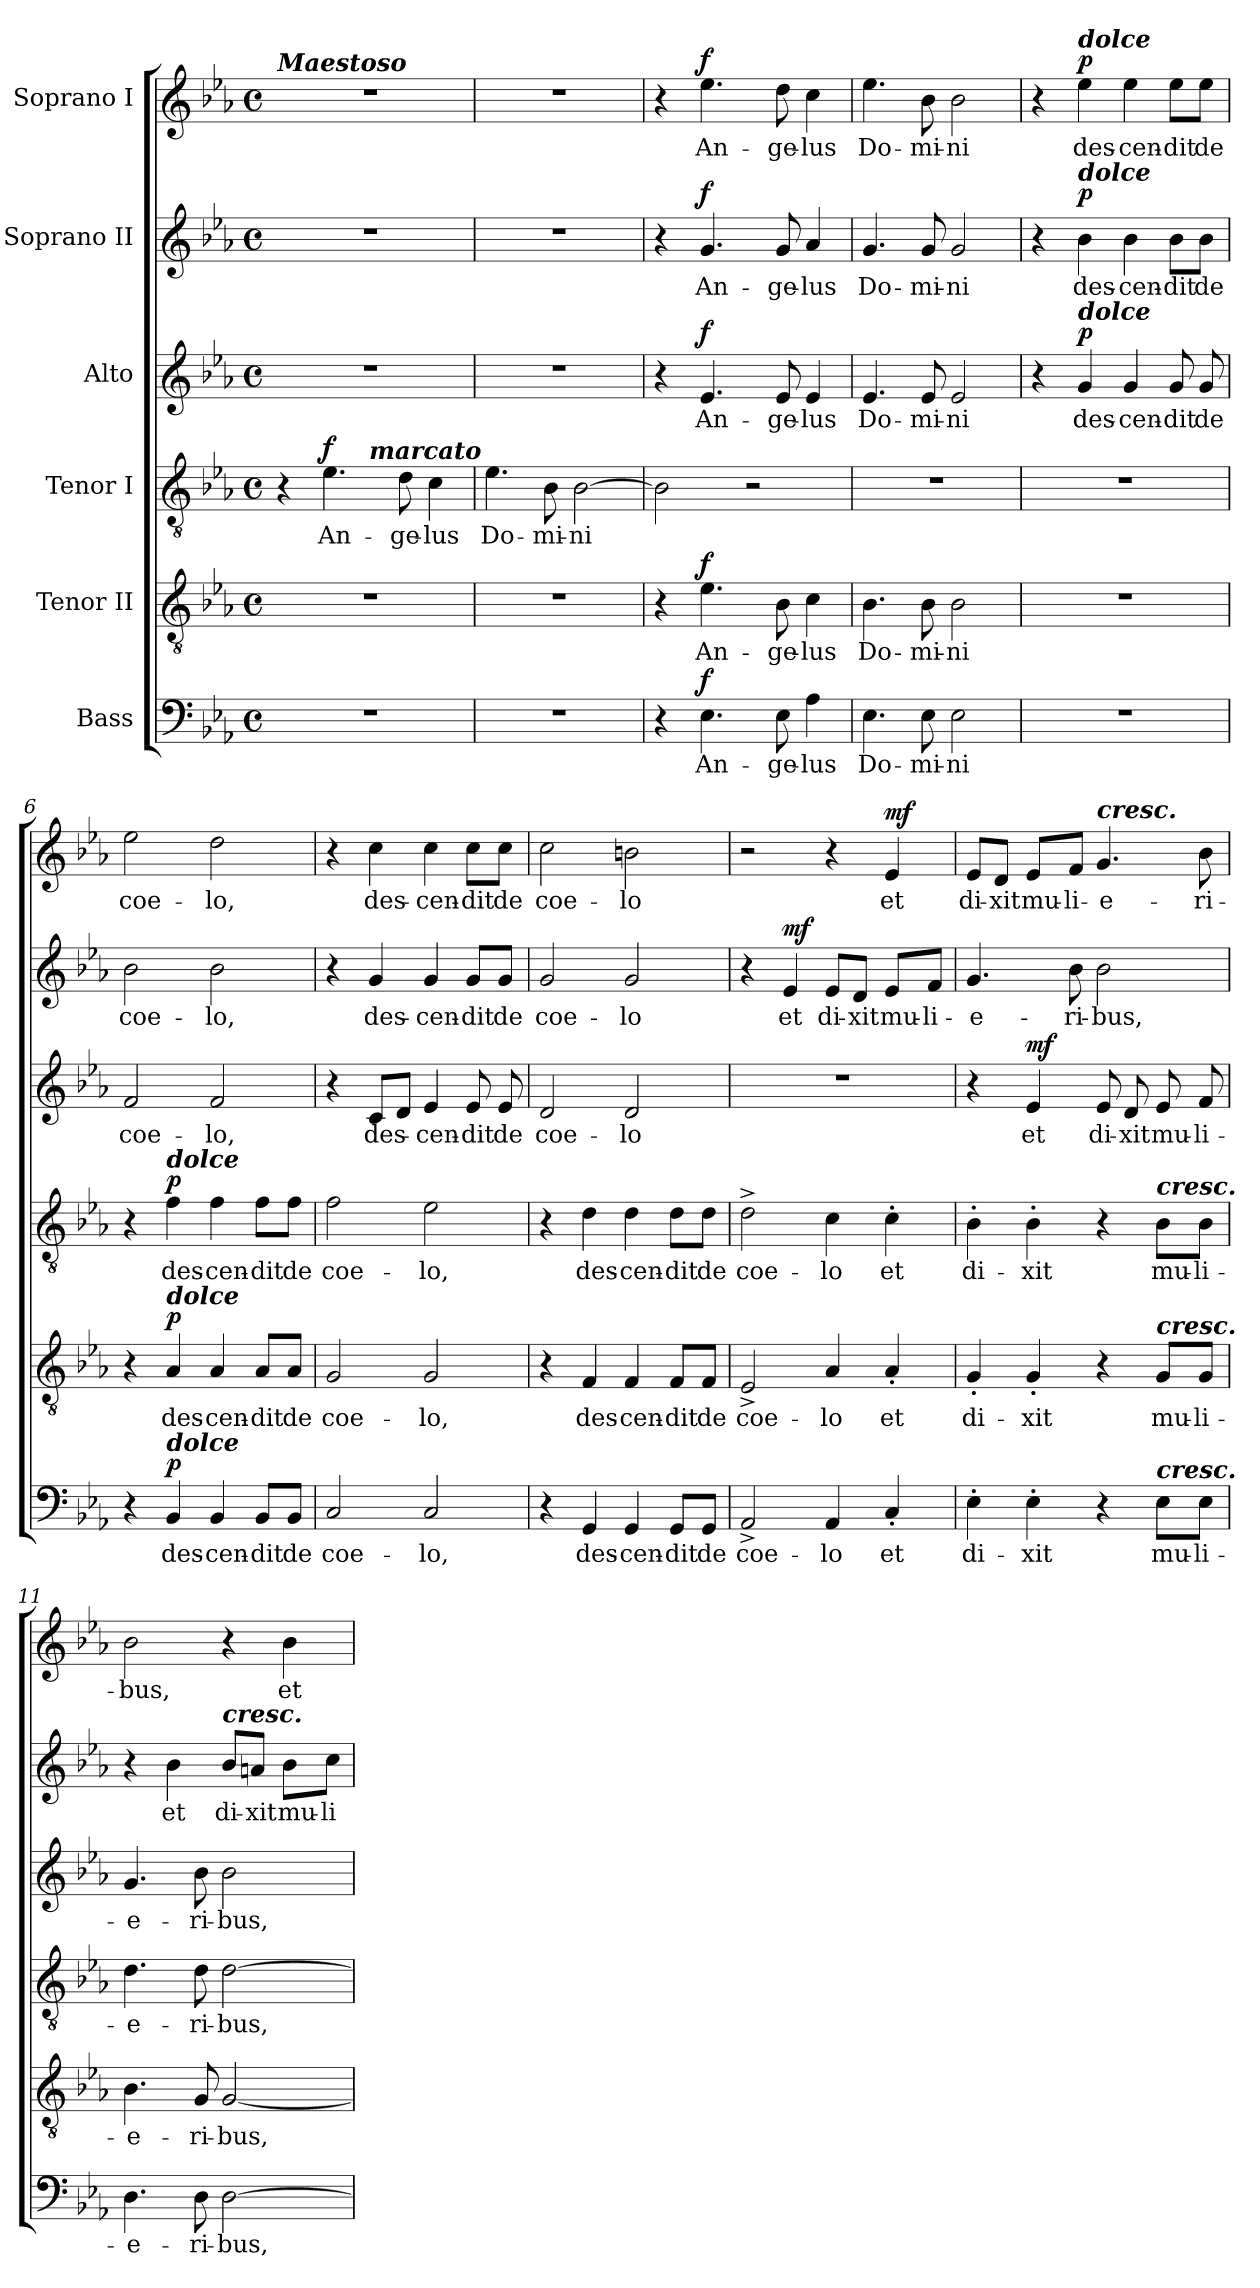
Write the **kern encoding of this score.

**kern	**text	**dynam	**kern	**text	**dynam	**kern	**text	**dynam	**kern	**text	**dynam	**kern	**text	**dynam	**kern	**text	**dynam
*part6	*part6	*part6	*part5	*part5	*part5	*part4	*part4	*part4	*part3	*part3	*part3	*part2	*part2	*part2	*part1	*part1	*part1
*staff6	*staff6	*staff6	*staff5	*staff5	*staff5	*staff4	*staff4	*staff4	*staff3	*staff3	*staff3	*staff2	*staff2	*staff2	*staff1	*staff1	*staff1
*I"Bass	*	*	*I"Tenor II	*	*	*I"Tenor I	*	*	*I"Alto	*	*	*I"Soprano II	*	*	*I"Soprano I	*	*
*clefF4	*	*	*clefGv2	*	*	*clefGv2	*	*	*clefG2	*	*	*clefG2	*	*	*clefG2	*	*
*k[b-e-a-]	*	*	*k[b-e-a-]	*	*	*k[b-e-a-]	*	*	*k[b-e-a-]	*	*	*k[b-e-a-]	*	*	*k[b-e-a-]	*	*
*E-:	*	*	*E-:	*	*	*E-:	*	*	*E-:	*	*	*E-:	*	*	*E-:	*	*
*M4/4	*	*	*M4/4	*	*	*M4/4	*	*	*M4/4	*	*	*M4/4	*	*	*M4/4	*	*
*met(c)	*	*	*met(c)	*	*	*met(c)	*	*	*met(c)	*	*	*met(c)	*	*	*met(c)	*	*
=1	=1	=1	=1	=1	=1	=1	=1	=1	=1	=1	=1	=1	=1	=1	=1	=1	=1
!	!	!	!	!	!	!	!	!	!	!	!	!	!	!	!LO:TX:a:Bi:t=Maestoso	!	!
*	*	*	*	*	*	*^	*	*	*	*	*	*	*	*	*	*	*
1r	.	.	1r	.	.	4r	2ryy	.	.	1r	.	.	1r	.	.	1r	.	.
!	!	!	!	!	!	!	!	!LO:LY:b	!LO:DY:a	!	!	!	!	!	!	!	!	!
.	.	.	.	.	.	4.e-\	.	An-	f	.	.	.	.	.	.	.	.	.
!	!	!	!	!	!	!	!LO:TX:a:Bi:t=marcato	!	!	!	!	!	!	!	!	!	!	!
.	.	.	.	.	.	.	2ryy	.	.	.	.	.	.	.	.	.	.	.
!	!	!	!	!	!	!	!	!LO:LY:b	!	!	!	!	!	!	!	!	!	!
.	.	.	.	.	.	8d\	.	-ge-	.	.	.	.	.	.	.	.	.	.
!	!	!	!	!	!	!	!	!LO:LY:b	!	!	!	!	!	!	!	!	!	!
.	.	.	.	.	.	4c\	.	-lus	.	.	.	.	.	.	.	.	.	.
=2	=2	=2	=2	=2	=2	=2	=2	=2	=2	=2	=2	=2	=2	=2	=2	=2	=2	=2
!	!	!	!	!	!	!	!	!LO:LY:b	!	!	!	!	!	!	!	!	!	!
*	*	*	*	*	*	*v	*v	*	*	*	*	*	*	*	*	*	*	*
1r	.	.	1r	.	.	4.e-\	Do-	.	1r	.	.	1r	.	.	1r	.	.
!	!	!	!	!	!	!	!LO:LY:b	!	!	!	!	!	!	!	!	!	!
.	.	.	.	.	.	8B-\	-mi-	.	.	.	.	.	.	.	.	.	.
!	!	!	!	!	!	!	!LO:LY:b	!	!	!	!	!	!	!	!	!	!
.	.	.	.	.	.	[2B-\	-ni	.	.	.	.	.	.	.	.	.	.
=3	=3	=3	=3	=3	=3	=3	=3	=3	=3	=3	=3	=3	=3	=3	=3	=3	=3
4r	.	.	4r	.	.	2B-\]	.	.	4r	.	.	4r	.	.	4r	.	.
!	!LO:LY:b	!LO:DY:a	!	!LO:LY:b	!LO:DY:a	!	!	!	!	!LO:LY:b	!LO:DY:a	!	!LO:LY:b	!LO:DY:a	!	!LO:LY:b	!LO:DY:a
4.E-\	An-	f	4.e-\	An-	f	.	.	.	4.e-/	An-	f	4.g/	An-	f	4.ee-\	An-	f
.	.	.	.	.	.	2r	.	.	.	.	.	.	.	.	.	.	.
!	!LO:LY:b	!	!	!LO:LY:b	!	!	!	!	!	!LO:LY:b	!	!	!LO:LY:b	!	!	!LO:LY:b	!
8E-\	-ge-	.	8B-\	-ge-	.	.	.	.	8e-/	-ge-	.	8g/	-ge-	.	8dd\	-ge-	.
!	!LO:LY:b	!	!	!LO:LY:b	!	!	!	!	!	!LO:LY:b	!	!	!LO:LY:b	!	!	!LO:LY:b	!
4A-\	-lus	.	4c\	-lus	.	.	.	.	4e-/	-lus	.	4a-/	-lus	.	4cc\	-lus	.
=4	=4	=4	=4	=4	=4	=4	=4	=4	=4	=4	=4	=4	=4	=4	=4	=4	=4
!	!LO:LY:b	!	!	!LO:LY:b	!	!	!	!	!	!LO:LY:b	!	!	!LO:LY:b	!	!	!LO:LY:b	!
4.E-\	Do-	.	4.B-\	Do-	.	1r	.	.	4.e-/	Do-	.	4.g/	Do-	.	4.ee-\	Do-	.
!	!LO:LY:b	!	!	!LO:LY:b	!	!	!	!	!	!LO:LY:b	!	!	!LO:LY:b	!	!	!LO:LY:b	!
8E-\	-mi-	.	8B-\	-mi-	.	.	.	.	8e-/	-mi-	.	8g/	-mi-	.	8b-\	-mi-	.
!	!LO:LY:b	!	!	!LO:LY:b	!	!	!	!	!	!LO:LY:b	!	!	!LO:LY:b	!	!	!LO:LY:b	!
2E-\	-ni	.	2B-\	-ni	.	.	.	.	2e-/	-ni	.	2g/	-ni	.	2b-\	-ni	.
=5	=5	=5	=5	=5	=5	=5	=5	=5	=5	=5	=5	=5	=5	=5	=5	=5	=5
1r	.	.	1r	.	.	1r	.	.	4r	.	.	4r	.	.	4r	.	.
!	!	!	!	!	!	!	!	!	!	!	!	!	!	!	!LO:TX:a:Bi:t=dolce	!	!
!	!	!	!	!	!	!	!	!	!	!	!	!LO:TX:a:Bi:t=dolce	!	!	!	!	!
!	!	!	!	!	!	!	!	!	!LO:TX:a:Bi:t=dolce	!	!	!	!	!	!	!	!
!	!	!	!	!	!	!	!	!	!	!LO:LY:b	!LO:DY:a	!	!LO:LY:b	!LO:DY:a	!	!LO:LY:b	!LO:DY:a
.	.	.	.	.	.	.	.	.	4g/	des-	p	4b-\	des-	p	4ee-\	des-	p
!	!	!	!	!	!	!	!	!	!	!LO:LY:b	!	!	!LO:LY:b	!	!	!LO:LY:b	!
.	.	.	.	.	.	.	.	.	4g/	-cen-	.	4b-\	-cen-	.	4ee-\	-cen-	.
!	!	!	!	!	!	!	!	!	!	!LO:LY:b	!	!	!LO:LY:b	!	!	!LO:LY:b	!
.	.	.	.	.	.	.	.	.	8g/	-dit	.	8b-\L	-dit	.	8ee-\L	-dit	.
!	!	!	!	!	!	!	!	!	!	!LO:LY:b	!	!	!LO:LY:b	!	!	!LO:LY:b	!
.	.	.	.	.	.	.	.	.	8g/	de	.	8b-\J	de	.	8ee-\J	de	.
!!LO:LB:g=z
=6	=6	=6	=6	=6	=6	=6	=6	=6	=6	=6	=6	=6	=6	=6	=6	=6	=6
!	!	!	!	!	!	!	!	!	!	!LO:LY:b	!	!	!LO:LY:b	!	!	!LO:LY:b	!
4r	.	.	4r	.	.	4r	.	.	2f/	coe-	.	2b-\	coe-	.	2ee-\	coe-	.
!	!	!	!	!	!	!LO:TX:a:Bi:t=dolce	!	!	!	!	!	!	!	!	!	!	!
!	!	!	!LO:TX:a:Bi:t=dolce	!	!	!	!	!	!	!	!	!	!	!	!	!	!
!LO:TX:a:Bi:t=dolce	!	!	!	!	!	!	!	!	!	!	!	!	!	!	!	!	!
!	!LO:LY:b	!LO:DY:a	!	!LO:LY:b	!LO:DY:a	!	!LO:LY:b	!LO:DY:a	!	!	!	!	!	!	!	!	!
4BB-/	des-	p	4A-/	des-	p	4f\	des-	p	.	.	.	.	.	.	.	.	.
!	!LO:LY:b	!	!	!LO:LY:b	!	!	!LO:LY:b	!	!	!LO:LY:b	!	!	!LO:LY:b	!	!	!LO:LY:b	!
4BB-/	-cen-	.	4A-/	-cen-	.	4f\	-cen-	.	2f/	-lo,	.	2b-\	-lo,	.	2dd\	-lo,	.
!	!LO:LY:b	!	!	!LO:LY:b	!	!	!LO:LY:b	!	!	!	!	!	!	!	!	!	!
8BB-/L	-dit	.	8A-/L	-dit	.	8f\L	-dit	.	.	.	.	.	.	.	.	.	.
!	!LO:LY:b	!	!	!LO:LY:b	!	!	!LO:LY:b	!	!	!	!	!	!	!	!	!	!
8BB-/J	de	.	8A-/J	de	.	8f\J	de	.	.	.	.	.	.	.	.	.	.
=7	=7	=7	=7	=7	=7	=7	=7	=7	=7	=7	=7	=7	=7	=7	=7	=7	=7
!	!LO:LY:b	!	!	!LO:LY:b	!	!	!LO:LY:b	!	!	!	!	!	!	!	!	!	!
2C/	coe-	.	2G/	coe-	.	2f\	coe-	.	4r	.	.	4r	.	.	4r	.	.
!	!	!	!	!	!	!	!	!	!	!LO:LY:b	!	!	!LO:LY:b	!	!	!LO:LY:b	!
.	.	.	.	.	.	.	.	.	8c/L	des-	.	4g/	des-	.	4cc\	des-	.
.	.	.	.	.	.	.	.	.	8d/J	.	.	.	.	.	.	.	.
!	!LO:LY:b	!	!	!LO:LY:b	!	!	!LO:LY:b	!	!	!LO:LY:b	!	!	!LO:LY:b	!	!	!LO:LY:b	!
2C/	-lo,	.	2G/	-lo,	.	2e-\	-lo,	.	4e-/	-cen-	.	4g/	-cen-	.	4cc\	-cen-	.
!	!	!	!	!	!	!	!	!	!	!LO:LY:b	!	!	!LO:LY:b	!	!	!LO:LY:b	!
.	.	.	.	.	.	.	.	.	8e-/	-dit	.	8g/L	-dit	.	8cc\L	-dit	.
!	!	!	!	!	!	!	!	!	!	!LO:LY:b	!	!	!LO:LY:b	!	!	!LO:LY:b	!
.	.	.	.	.	.	.	.	.	8e-/	de	.	8g/J	de	.	8cc\J	de	.
=8	=8	=8	=8	=8	=8	=8	=8	=8	=8	=8	=8	=8	=8	=8	=8	=8	=8
!	!	!	!	!	!	!	!	!	!	!LO:LY:b	!	!	!LO:LY:b	!	!	!LO:LY:b	!
4r	.	.	4r	.	.	4r	.	.	2d/	coe-	.	2g/	coe-	.	2cc\	coe-	.
!	!LO:LY:b	!	!	!LO:LY:b	!	!	!LO:LY:b	!	!	!	!	!	!	!	!	!	!
4GG/	des-	.	4F/	des-	.	4d\	des-	.	.	.	.	.	.	.	.	.	.
!	!LO:LY:b	!	!	!LO:LY:b	!	!	!LO:LY:b	!	!	!LO:LY:b	!	!	!LO:LY:b	!	!	!LO:LY:b	!
4GG/	-cen-	.	4F/	-cen-	.	4d\	-cen-	.	2d/	-lo	.	2g/	-lo	.	2bn\	-lo	.
!	!LO:LY:b	!	!	!LO:LY:b	!	!	!LO:LY:b	!	!	!	!	!	!	!	!	!	!
8GG/L	-dit	.	8F/L	-dit	.	8d\L	-dit	.	.	.	.	.	.	.	.	.	.
!	!LO:LY:b	!	!	!LO:LY:b	!	!	!LO:LY:b	!	!	!	!	!	!	!	!	!	!
8GG/J	de	.	8F/J	de	.	8d\J	de	.	.	.	.	.	.	.	.	.	.
=9	=9	=9	=9	=9	=9	=9	=9	=9	=9	=9	=9	=9	=9	=9	=9	=9	=9
!	!LO:LY:b	!	!	!LO:LY:b	!	!	!LO:LY:b	!	!	!	!	!	!	!	!	!	!
2AA-^</	coe-	.	2E-^</	coe-	.	2d^>\	coe-	.	1r	.	.	4r	.	.	2r	.	.
!	!	!	!	!	!	!	!	!	!	!	!	!	!LO:LY:b	!LO:DY:a	!	!	!
.	.	.	.	.	.	.	.	.	.	.	.	4e-/	et	mf	.	.	.
!	!LO:LY:b	!	!	!LO:LY:b	!	!	!LO:LY:b	!	!	!	!	!	!LO:LY:b	!	!	!	!
4AA-/	-lo	.	4A-/	-lo	.	4c\	-lo	.	.	.	.	8e-/L	di-	.	4r	.	.
!	!	!	!	!	!	!	!	!	!	!	!	!	!LO:LY:b	!	!	!	!
.	.	.	.	.	.	.	.	.	.	.	.	8d/J	-xit	.	.	.	.
!	!LO:LY:b	!	!	!LO:LY:b	!	!	!LO:LY:b	!	!	!	!	!	!LO:LY:b	!	!	!LO:LY:b	!LO:DY:a
4C'</	et	.	4A-'</	et	.	4c'>\	et	.	.	.	.	8e-/L	mu-	.	4e-/	et	mf
!	!	!	!	!	!	!	!	!	!	!	!	!	!LO:LY:b	!	!	!	!
.	.	.	.	.	.	.	.	.	.	.	.	8f/J	-li-	.	.	.	.
=10	=10	=10	=10	=10	=10	=10	=10	=10	=10	=10	=10	=10	=10	=10	=10	=10	=10
!	!LO:LY:b	!	!	!LO:LY:b	!	!	!LO:LY:b	!	!	!	!	!	!LO:LY:b	!	!	!LO:LY:b	!
4E-'>\	di-	.	4G'</	di-	.	4B-'>\	di-	.	4r	.	.	4.g/	-e-	.	8e-/L	di-	.
!	!	!	!	!	!	!	!	!	!	!	!	!	!	!	!	!LO:LY:b	!
.	.	.	.	.	.	.	.	.	.	.	.	.	.	.	8d/J	-xit	.
!	!LO:LY:b	!	!	!LO:LY:b	!	!	!LO:LY:b	!	!	!LO:LY:b	!LO:DY:a	!	!	!	!	!LO:LY:b	!
4E-'>\	-xit	.	4G'</	-xit	.	4B-'>\	-xit	.	4e-/	et	mf	.	.	.	8e-/L	mu-	.
!	!	!	!	!	!	!	!	!	!	!	!	!	!LO:LY:b	!	!	!LO:LY:b	!
.	.	.	.	.	.	.	.	.	.	.	.	8b-\	-ri-	.	8f/J	-li-	.
!	!	!	!	!	!	!	!	!	!	!	!	!	!	!	!LO:TX:a:Bi:t=cresc.	!	!
!	!	!	!	!	!	!	!	!	!	!LO:LY:b	!	!	!LO:LY:b	!	!	!LO:LY:b	!
4r	.	.	4r	.	.	4r	.	.	8e-/	di-	.	2b-\	-bus,	.	4.g/	-e-	.
!	!	!	!	!	!	!	!	!	!	!LO:LY:b	!	!	!	!	!	!	!
.	.	.	.	.	.	.	.	.	8d/	-xit	.	.	.	.	.	.	.
!	!	!	!	!	!	!LO:TX:a:Bi:t=cresc.	!	!	!	!	!	!	!	!	!	!	!
!	!	!	!LO:TX:a:Bi:t=cresc.	!	!	!	!	!	!	!	!	!	!	!	!	!	!
!LO:TX:a:Bi:t=cresc.	!	!	!	!	!	!	!	!	!	!	!	!	!	!	!	!	!
!	!LO:LY:b	!	!	!LO:LY:b	!	!	!LO:LY:b	!	!	!LO:LY:b	!	!	!	!	!	!	!
8E-\L	mu-	.	8G/L	mu-	.	8B-\L	mu-	.	8e-/	mu-	.	.	.	.	.	.	.
!	!LO:LY:b	!	!	!LO:LY:b	!	!	!LO:LY:b	!	!	!LO:LY:b	!	!	!	!	!	!LO:LY:b	!
8E-\J	-li-	.	8G/J	-li-	.	8B-\J	-li-	.	8f/	-li-	.	.	.	.	8b-\	-ri-	.
!!LO:PB:g=z
=11	=11	=11	=11	=11	=11	=11	=11	=11	=11	=11	=11	=11	=11	=11	=11	=11	=11
!	!LO:LY:b	!	!	!LO:LY:b	!	!	!LO:LY:b	!	!	!LO:LY:b	!	!	!	!	!	!LO:LY:b	!
4.D\	-e-	.	4.B-\	-e-	.	4.d\	-e-	.	4.g/	-e-	.	4r	.	.	2b-\	-bus,	.
!	!	!	!	!	!	!	!	!	!	!	!	!	!LO:LY:b	!	!	!	!
.	.	.	.	.	.	.	.	.	.	.	.	4b-\	et	.	.	.	.
!	!LO:LY:b	!	!	!LO:LY:b	!	!	!LO:LY:b	!	!	!LO:LY:b	!	!	!	!	!	!	!
8D\	-ri-	.	8G/	-ri-	.	8d\	-ri-	.	8b-\	-ri-	.	.	.	.	.	.	.
!	!	!	!	!	!	!	!	!	!	!	!	!LO:TX:a:Bi:t=cresc.	!	!	!	!	!
!	!LO:LY:b	!	!	!LO:LY:b	!	!	!LO:LY:b	!	!	!LO:LY:b	!	!	!LO:LY:b	!	!	!	!
[2D\	-bus,	.	[2G/	-bus,	.	[2d\	-bus,	.	2b-\	-bus,	.	8b-/L	di-	.	4r	.	.
!	!	!	!	!	!	!	!	!	!	!	!	!	!LO:LY:b	!	!	!	!
.	.	.	.	.	.	.	.	.	.	.	.	8an/J	-xit	.	.	.	.
!	!	!	!	!	!	!	!	!	!	!	!	!	!LO:LY:b	!	!	!LO:LY:b	!
.	.	.	.	.	.	.	.	.	.	.	.	8b-\L	mu-	.	4b-\	et	.
!	!	!	!	!	!	!	!	!	!	!	!	!	!LO:LY:b	!	!	!	!
.	.	.	.	.	.	.	.	.	.	.	.	8cc\J	-li-	.	.	.	.
=	=	=	=	=	=	=	=	=	=	=	=	=	=	=	=	=	=
*-	*-	*-	*-	*-	*-	*-	*-	*-	*-	*-	*-	*-	*-	*-	*-	*-	*-
